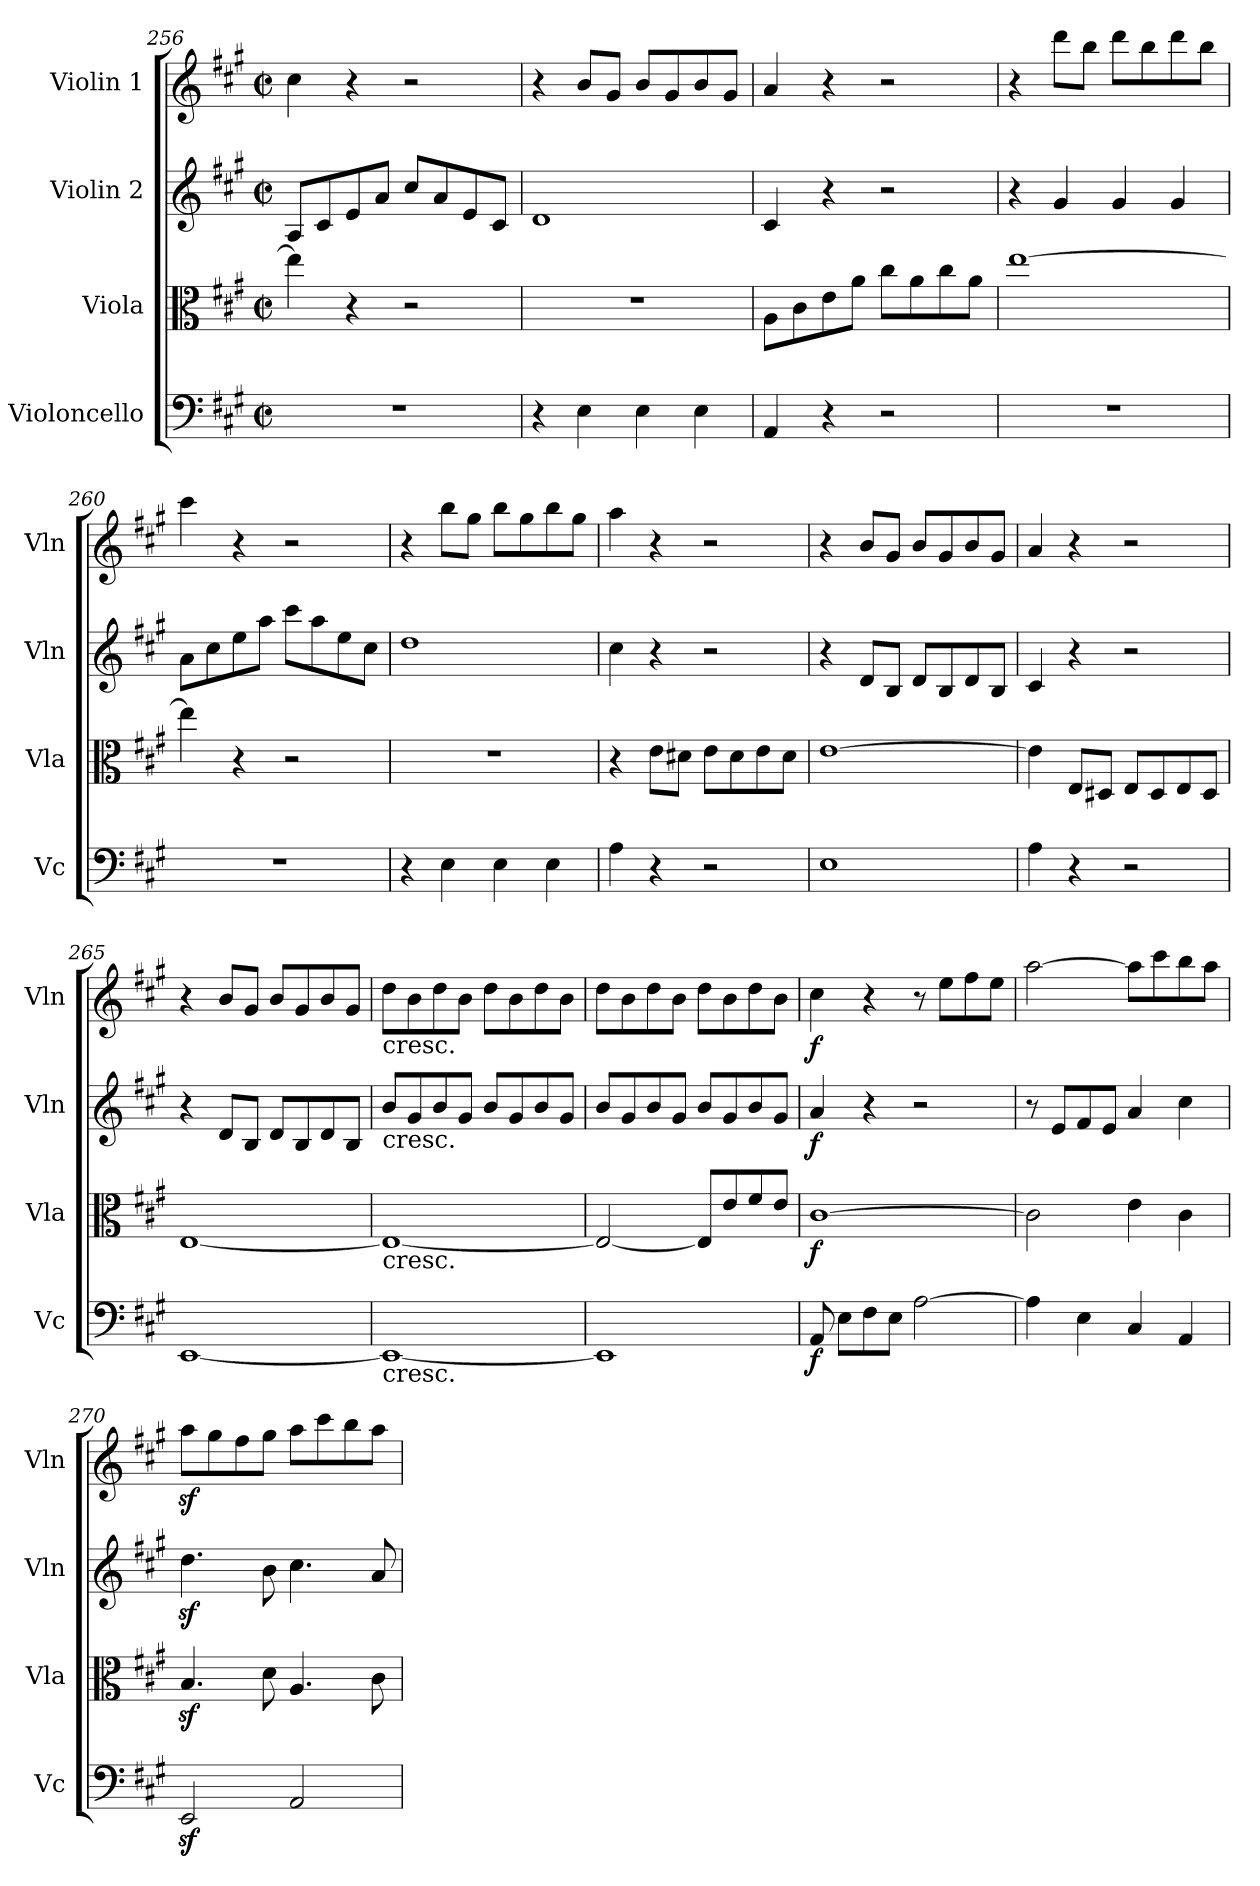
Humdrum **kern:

**kern	**dynam	**kern	**dynam	**kern	**dynam	**kern	**dynam
*part4	*part4	*part3	*part3	*part2	*part2	*part1	*part1
*staff4	*staff4	*staff3	*staff3	*staff2	*staff2	*staff1	*staff1
*I"Violoncello	*	*I"Viola	*	*I"Violin 2	*	*I"Violin 1	*
*I'Vc	*	*I'Vla	*	*I'Vln	*	*I'Vln	*
*clefF4	*	*clefC3	*	*clefG2	*	*clefG2	*
*k[f#c#g#]	*	*k[f#c#g#]	*	*k[f#c#g#]	*	*k[f#c#g#]	*
*A:	*	*A:	*	*A:	*	*A:	*
*M2/2	*	*M2/2	*	*M2/2	*	*M2/2	*
*met(c|)	*	*met(c|)	*	*met(c|)	*	*met(c|)	*
=256	=256	=256	=256	=256	=256	=256	=256
1r	.	4ee\]	.	8A/L	.	4cc#\	.
.	.	.	.	8c#/	.	.	.
.	.	4r	.	8e/	.	4r	.
.	.	.	.	8a/J	.	.	.
.	.	2r	.	8cc#/L	.	2r	.
.	.	.	.	8a/	.	.	.
.	.	.	.	8e/	.	.	.
.	.	.	.	8c#/J	.	.	.
=257	=257	=257	=257	=257	=257	=257	=257
4r	.	1r	.	1d	.	4r	.
4E\	.	.	.	.	.	8b/L	.
.	.	.	.	.	.	8g#/J	.
4E\	.	.	.	.	.	8b/L	.
.	.	.	.	.	.	8g#/	.
4E\	.	.	.	.	.	8b/	.
.	.	.	.	.	.	8g#/J	.
=258	=258	=258	=258	=258	=258	=258	=258
4AA/	.	8A\L	.	4c#/	.	4a/	.
.	.	8c#\	.	.	.	.	.
4r	.	8e\	.	4r	.	4r	.
.	.	8a\J	.	.	.	.	.
2r	.	8cc#\L	.	2r	.	2r	.
.	.	8a\	.	.	.	.	.
.	.	8cc#\	.	.	.	.	.
.	.	8a\J	.	.	.	.	.
=259	=259	=259	=259	=259	=259	=259	=259
1r	.	[1ee	.	4r	.	4r	.
.	.	.	.	4g#/	.	8ddd\L	.
.	.	.	.	.	.	8bb\J	.
.	.	.	.	4g#/	.	8ddd\L	.
.	.	.	.	.	.	8bb\	.
.	.	.	.	4g#/	.	8ddd\	.
.	.	.	.	.	.	8bb\J	.
=260	=260	=260	=260	=260	=260	=260	=260
1r	.	4ee\]	.	8a\L	.	4ccc#\	.
.	.	.	.	8cc#\	.	.	.
.	.	4r	.	8ee\	.	4r	.
.	.	.	.	8aa\J	.	.	.
.	.	2r	.	8ccc#\L	.	2r	.
.	.	.	.	8aa\	.	.	.
.	.	.	.	8ee\	.	.	.
.	.	.	.	8cc#\J	.	.	.
=261	=261	=261	=261	=261	=261	=261	=261
4r	.	1r	.	1dd	.	4r	.
4E\	.	.	.	.	.	8bb\L	.
.	.	.	.	.	.	8gg#\J	.
4E\	.	.	.	.	.	8bb\L	.
.	.	.	.	.	.	8gg#\	.
4E\	.	.	.	.	.	8bb\	.
.	.	.	.	.	.	8gg#\J	.
=262	=262	=262	=262	=262	=262	=262	=262
4A\	.	4r	.	4cc#\	.	4aa\	.
4r	.	8e\L	.	4r	.	4r	.
.	.	8d#X\J	.	.	.	.	.
2r	.	8e\L	.	2r	.	2r	.
.	.	8d#\	.	.	.	.	.
.	.	8e\	.	.	.	.	.
.	.	8d#\J	.	.	.	.	.
=263	=263	=263	=263	=263	=263	=263	=263
1E	.	[1e	.	4r	.	4r	.
.	.	.	.	8d/L	.	8b/L	.
.	.	.	.	8B/J	.	8g#/J	.
.	.	.	.	8d/L	.	8b/L	.
.	.	.	.	8B/	.	8g#/	.
.	.	.	.	8d/	.	8b/	.
.	.	.	.	8B/J	.	8g#/J	.
=264	=264	=264	=264	=264	=264	=264	=264
4A\	.	4e\]	.	4c#/	.	4a/	.
4r	.	8E/L	.	4r	.	4r	.
.	.	8D#X/J	.	.	.	.	.
2r	.	8E/L	.	2r	.	2r	.
.	.	8D#/	.	.	.	.	.
.	.	8E/	.	.	.	.	.
.	.	8D#/J	.	.	.	.	.
=265	=265	=265	=265	=265	=265	=265	=265
[1EE	.	[1E	.	4r	.	4r	.
.	.	.	.	8d/L	.	8b/L	.
.	.	.	.	8B/J	.	8g#/J	.
.	.	.	.	8d/L	.	8b/L	.
.	.	.	.	8B/	.	8g#/	.
.	.	.	.	8d/	.	8b/	.
.	.	.	.	8B/J	.	8g#/J	.
=266	=266	=266	=266	=266	=266	=266	=266
!	!	!	!	!	!	!LO:TX:b:t=cresc.	!
!	!	!	!	!LO:TX:b:t=cresc.	!	!	!
!	!	!LO:TX:b:t=cresc.	!	!	!	!	!
!LO:TX:b:t=cresc.	!	!	!	!	!	!	!
1EE_	.	1E_	.	8b/L	.	8dd\L	.
.	.	.	.	8g#/	.	8b\	.
.	.	.	.	8b/	.	8dd\	.
.	.	.	.	8g#/J	.	8b\J	.
.	.	.	.	8b/L	.	8dd\L	.
.	.	.	.	8g#/	.	8b\	.
.	.	.	.	8b/	.	8dd\	.
.	.	.	.	8g#/J	.	8b\J	.
=267	=267	=267	=267	=267	=267	=267	=267
1EE]	.	2E/_	.	8b/L	.	8dd\L	.
.	.	.	.	8g#/	.	8b\	.
.	.	.	.	8b/	.	8dd\	.
.	.	.	.	8g#/J	.	8b\J	.
.	.	8E/L]	.	8b/L	.	8dd\L	.
.	.	8e/	.	8g#/	.	8b\	.
.	.	8f#/	.	8b/	.	8dd\	.
.	.	8e/J	.	8g#/J	.	8b\J	.
=268	=268	=268	=268	=268	=268	=268	=268
!	!LO:DY:b	!	!LO:DY:b	!	!LO:DY:b	!	!LO:DY:b
8AA/	f	[1c#	f	4a/	f	4cc#\	f
8E\L	.	.	.	.	.	.	.
8F#\	.	.	.	4r	.	4r	.
8E\J	.	.	.	.	.	.	.
[2A\	.	.	.	2r	.	8r	.
.	.	.	.	.	.	8ee\L	.
.	.	.	.	.	.	8ff#\	.
.	.	.	.	.	.	8ee\J	.
=269	=269	=269	=269	=269	=269	=269	=269
4A\]	.	2c#\]	.	8r	.	[2aa\	.
.	.	.	.	8e/L	.	.	.
4E\	.	.	.	8f#/	.	.	.
.	.	.	.	8e/J	.	.	.
4C#/	.	4e\	.	4a/	.	8aa\L]	.
.	.	.	.	.	.	8ccc#\	.
4AA/	.	4c#\	.	4cc#\	.	8bb\	.
.	.	.	.	.	.	8aa\J	.
=270	=270	=270	=270	=270	=270	=270	=270
2EEz</	.	4.Bz</	.	4.ddz<\	.	8aaz<\L	.
.	.	.	.	.	.	8gg#\	.
.	.	.	.	.	.	8ff#\	.
.	.	8d\	.	8b\	.	8gg#\J	.
2AA/	.	4.A/	.	4.cc#\	.	8aa\L	.
.	.	.	.	.	.	8ccc#\	.
.	.	.	.	.	.	8bb\	.
.	.	8c#\	.	8a/	.	8aa\J	.
=	=	=	=	=	=	=	=
*-	*-	*-	*-	*-	*-	*-	*-
